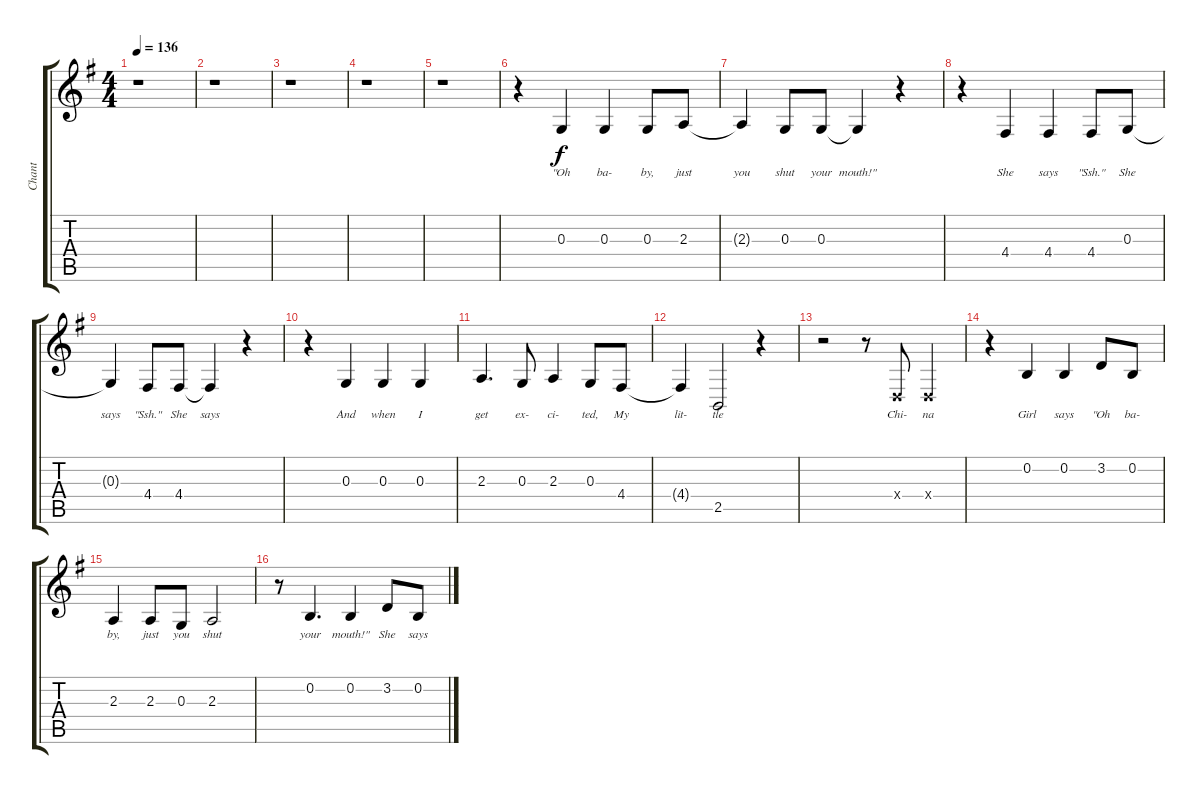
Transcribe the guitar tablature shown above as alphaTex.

\track ("Chant" "Chant") {instrument flute}
\staff {score tabs}
\tuning (E4 B3 G3 D3 A2 E2) {hide}
\ts (4 4)
\tempo 136
\clef g2
\ks g
r.1{dy f} |
r.1 |
r.1 |
r.1 |
r.1 |
r.4 0.3.4{lyrics (0 "\"Oh") lyrics (1 "") lyrics (2 "") lyrics (3 "") lyrics (4 "")} 0.3.4{lyrics (0 "ba-") lyrics (1 "") lyrics (2 "") lyrics (3 "") lyrics (4 "")} 0.3.8{lyrics (0 "by,") lyrics (1 "") lyrics (2 "") lyrics (3 "") lyrics (4 "")} 2.3.8{lyrics (0 "just") lyrics (1 "") lyrics (2 "") lyrics (3 "") lyrics (4 "")} |
2.3{t}.4{lyrics (0 "you") lyrics (1 "") lyrics (2 "") lyrics (3 "") lyrics (4 "")} 0.3.8{lyrics (0 "shut") lyrics (1 "") lyrics (2 "") lyrics (3 "") lyrics (4 "")} 0.3.8{lyrics (0 "your") lyrics (1 "") lyrics (2 "") lyrics (3 "") lyrics (4 "")} 0.3{t}.4{lyrics (0 "mouth!\"") lyrics (1 "") lyrics (2 "") lyrics (3 "") lyrics (4 "")} r.4 |
r.4 4.4.4{lyrics (0 "She") lyrics (1 "") lyrics (2 "") lyrics (3 "") lyrics (4 "")} 4.4.4{lyrics (0 "says") lyrics (1 "") lyrics (2 "") lyrics (3 "") lyrics (4 "")} 4.4.8{lyrics (0 "\"Ssh.\"") lyrics (1 "") lyrics (2 "") lyrics (3 "") lyrics (4 "")} 0.3.8{lyrics (0 "She") lyrics (1 "") lyrics (2 "") lyrics (3 "") lyrics (4 "")} |
0.3{t}.4{lyrics (0 "says") lyrics (1 "") lyrics (2 "") lyrics (3 "") lyrics (4 "")} 4.4.8{lyrics (0 "\"Ssh.\"") lyrics (1 "") lyrics (2 "") lyrics (3 "") lyrics (4 "")} 4.4.8{lyrics (0 "She") lyrics (1 "") lyrics (2 "") lyrics (3 "") lyrics (4 "")} 4.4{t}.4{lyrics (0 "says") lyrics (1 "") lyrics (2 "") lyrics (3 "") lyrics (4 "")} r.4 |
r.4 0.3.4{lyrics (0 "And") lyrics (1 "") lyrics (2 "") lyrics (3 "") lyrics (4 "")} 0.3.4{lyrics (0 "when") lyrics (1 "") lyrics (2 "") lyrics (3 "") lyrics (4 "")} 0.3.4{lyrics (0 "I") lyrics (1 "") lyrics (2 "") lyrics (3 "") lyrics (4 "")} |
2.3.4{d lyrics (0 "get") lyrics (1 "") lyrics (2 "") lyrics (3 "") lyrics (4 "")} 0.3.8{lyrics (0 "ex-") lyrics (1 "") lyrics (2 "") lyrics (3 "") lyrics (4 "")} 2.3.4{lyrics (0 "ci-") lyrics (1 "") lyrics (2 "") lyrics (3 "") lyrics (4 "")} 0.3.8{lyrics (0 "ted,") lyrics (1 "") lyrics (2 "") lyrics (3 "") lyrics (4 "")} 4.4.8{lyrics (0 "My") lyrics (1 "") lyrics (2 "") lyrics (3 "") lyrics (4 "")} |
4.4{t}.4{lyrics (0 "lit-") lyrics (1 "") lyrics (2 "") lyrics (3 "") lyrics (4 "")} 2.5.2{lyrics (0 "tle") lyrics (1 "") lyrics (2 "") lyrics (3 "") lyrics (4 "")} r.4 |
r.2 r.8 0.4{x}.8{lyrics (0 "Chi-") lyrics (1 "") lyrics (2 "") lyrics (3 "") lyrics (4 "")} 0.4{x}.4{lyrics (0 "na") lyrics (1 "") lyrics (2 "") lyrics (3 "") lyrics (4 "")} |
r.4 0.2.4{lyrics (0 "Girl") lyrics (1 "") lyrics (2 "") lyrics (3 "") lyrics (4 "")} 0.2.4{lyrics (0 "says") lyrics (1 "") lyrics (2 "") lyrics (3 "") lyrics (4 "")} 3.2.8{lyrics (0 "\"Oh") lyrics (1 "") lyrics (2 "") lyrics (3 "") lyrics (4 "")} 0.2.8{lyrics (0 "ba-") lyrics (1 "") lyrics (2 "") lyrics (3 "") lyrics (4 "")} |
2.3.4{lyrics (0 "by,") lyrics (1 "") lyrics (2 "") lyrics (3 "") lyrics (4 "")} 2.3.8{lyrics (0 "just") lyrics (1 "") lyrics (2 "") lyrics (3 "") lyrics (4 "")} 0.3.8{lyrics (0 "you") lyrics (1 "") lyrics (2 "") lyrics (3 "") lyrics (4 "")} 2.3.2{lyrics (0 "shut") lyrics (1 "") lyrics (2 "") lyrics (3 "") lyrics (4 "")} |
r.8 0.2.4{d lyrics (0 "your") lyrics (1 "") lyrics (2 "") lyrics (3 "") lyrics (4 "")} 0.2.4{lyrics (0 "mouth!\"") lyrics (1 "") lyrics (2 "") lyrics (3 "") lyrics (4 "")} 3.2.8{lyrics (0 "She") lyrics (1 "") lyrics (2 "") lyrics (3 "") lyrics (4 "")} 0.2.8{lyrics (0 "says") lyrics (1 "") lyrics (2 "") lyrics (3 "") lyrics (4 "")}
